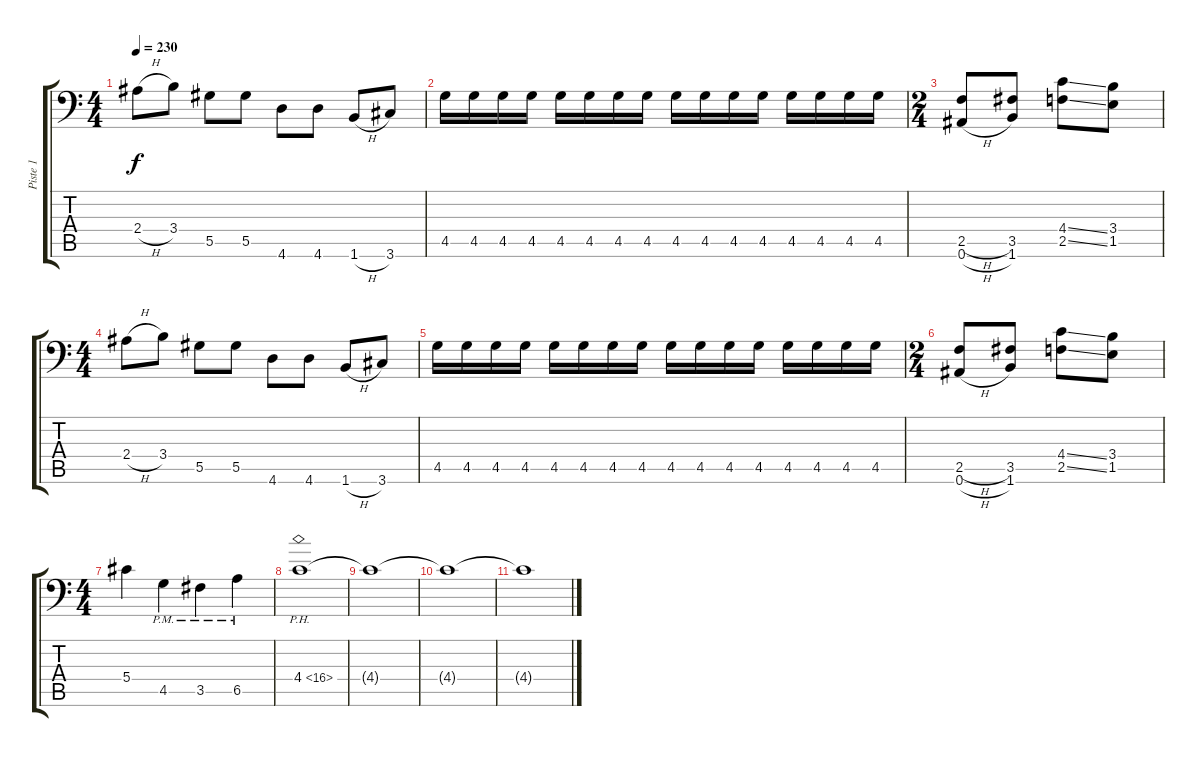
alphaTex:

\track ("Piste 1" "Piste 1") {instrument distortionguitar}
\staff {score tabs}
\tuning (Bb3 F3 Db3 Ab2 Eb2 Bb1) {hide}
\ts (4 4)
\tempo 230
\clef f4
\ks c
2.4{h}.8{dy f} 3.4.8 5.5.8 5.5.8 4.6.8 4.6.8 1.6{h}.8 3.6.8 |
4.5.16 4.5.16 4.5.16 4.5.16 4.5.16 4.5.16 4.5.16 4.5.16 4.5.16 4.5.16 4.5.16 4.5.16 4.5.16 4.5.16 4.5.16 4.5.16 |
\ts (2 4)
(2.5{h} 0.6{h}).8 (3.5 1.6).8 (4.4{ss} 2.5{ss}).8 (3.4 1.5).8 |
\ts (4 4)
2.4{h}.8 3.4.8 5.5.8 5.5.8 4.6.8 4.6.8 1.6{h}.8 3.6.8 |
4.5.16 4.5.16 4.5.16 4.5.16 4.5.16 4.5.16 4.5.16 4.5.16 4.5.16 4.5.16 4.5.16 4.5.16 4.5.16 4.5.16 4.5.16 4.5.16 |
\ts (2 4)
(2.5{h} 0.6{h}).8 (3.5 1.6).8 (4.4{ss} 2.5{ss}).8 (3.4 1.5).8 |
\ts (4 4)
5.4.4 4.5{pm}.4 3.5{pm}.4 6.5{pm}.4 |
4.4{ph 12}.1 |
4.4{t}.1 |
4.4{t}.1 |
4.4{t}.1
